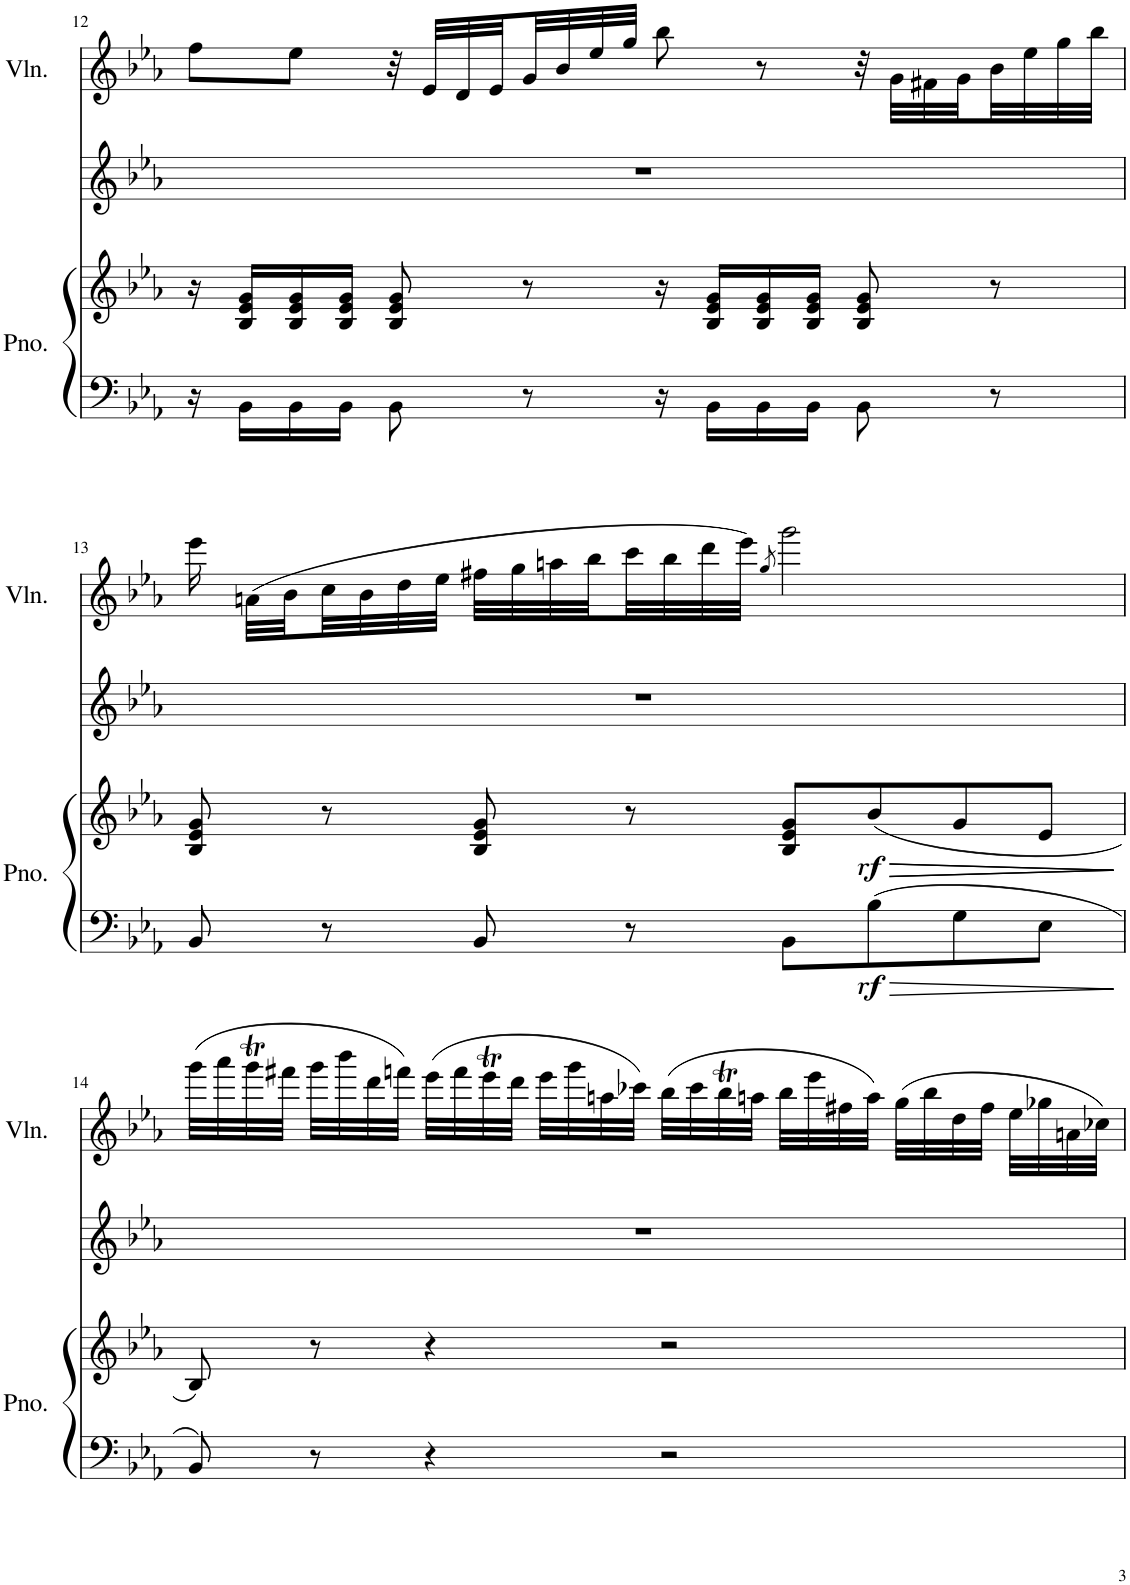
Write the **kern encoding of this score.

**kern	**kern	**dynam	**kern	**kern
*part3	*part3	*part3	*part2	*part1
*staff4	*staff3	*staff3/4	*staff2	*staff1
*I"Piano	*	*	*I"Voice	*I"Violin
*I'Pno.	*	*	*	*I'Vln.
!!LO:PB:g=z
*clefF4	*clefG2	*	*clefG2	*clefG2
*k[b-e-a-]	*k[b-e-a-]	*	*k[b-e-a-]	*k[b-e-a-]
*M4/4	*M4/4	*	*M4/4	*M4/4
*met(c)	*met(c)	*	*met(c)	*met(c)
=12	=12	=12	=12	=12
16r	16r	.	1r	8ff\L
16BB-\LL	16B-/ 16e-/ 16g/LL	.	.	.
16BB-\	16B-/ 16e-/ 16g/	.	.	8ee-\J
16BB-\JJ	16B-/ 16e-/ 16g/JJ	.	.	.
8BB-\	8B-/ 8e-/ 8g/	.	.	32r
.	.	.	.	32e-/LLL
.	.	.	.	32d/
.	.	.	.	32e-/
8r	8r	.	.	32g/
.	.	.	.	32b-/
.	.	.	.	32ee-/
.	.	.	.	32gg/JJJ
16r	16r	.	.	8bb-\
16BB-\LL	16B-/ 16e-/ 16g/LL	.	.	.
16BB-\	16B-/ 16e-/ 16g/	.	.	8r
16BB-\JJ	16B-/ 16e-/ 16g/JJ	.	.	.
8BB-\	8B-/ 8e-/ 8g/	.	.	32r
.	.	.	.	32g\LLL
.	.	.	.	32f#X\
.	.	.	.	32g\
8r	8r	.	.	32b-\
.	.	.	.	32ee-\
.	.	.	.	32gg\
.	.	.	.	32bb-\JJJ
!!LO:LB:g=z
=13	=13	=13	=13	=13
8BB-/	8B-/ 8e-/ 8g/	.	1r	16eee-\
.	.	.	.	(32an\LLL
.	.	.	.	32b-\
8r	8r	.	.	32cc\
.	.	.	.	32b-\
.	.	.	.	32dd\
.	.	.	.	32ee-\JJJ
8BB-/	8B-/ 8e-/ 8g/	.	.	32ff#X\LLL
.	.	.	.	32gg\
.	.	.	.	32aan\
.	.	.	.	32bb-\
8r	8r	.	.	32ccc\
.	.	.	.	32bb-\
.	.	.	.	32ddd\
.	.	.	.	32eee-\JJJ)
.	.	.	.	8qgg/
8BB-\L	8B-/ 8e-/ 8g/L	.	.	2ggg\
!	!	!LO:HP:b	!	!
!	!	!LO:DY:n=1:b=2	!	!
!	!	!LO:DY:n=2:b	!	!
8B-\	(8b-/	> rf rf	.	.
!	!	!LO:HP:b	!	!
8G\	8g/	>	.	.
8E-\J	8e-/J	.	.	.
.	.	] ]	.	.
!!LO:LB:g=z
=14	=14	=14	=14	=14
8BB-/	8B-/)	.	1r	(32ggg\LLL
.	.	.	.	32aaa-\
.	.	.	.	32gggt\
.	.	.	.	32fff#X\JJJ
8r	8r	.	.	32ggg\LLL
.	.	.	.	32bbb-\
.	.	.	.	32ddd\
.	.	.	.	32fffn\JJJ)
4r	4r	.	.	(32eee-\LLL
.	.	.	.	32fff\
.	.	.	.	32eee-T\
.	.	.	.	32ddd\JJJ
.	.	.	.	32eee-\LLL
.	.	.	.	32ggg\
.	.	.	.	32aan\
.	.	.	.	32ccc-X\JJJ)
2r	2r	.	.	(32bb-\LLL
.	.	.	.	32ccc-\
.	.	.	.	32bb-T\
.	.	.	.	32aan\JJJ
.	.	.	.	32bb-\LLL
.	.	.	.	32eee-\
.	.	.	.	32ff#X\
.	.	.	.	32aa\JJJ)
.	.	.	.	(32gg\LLL
.	.	.	.	32bb-\
.	.	.	.	32dd\
.	.	.	.	32ff#\JJJ
.	.	.	.	32ee-\LLL
.	.	.	.	32gg-X\
.	.	.	.	32an\
.	.	.	.	32cc-X\JJJ)
=	=	=	=	=
*-	*-	*-	*-	*-
